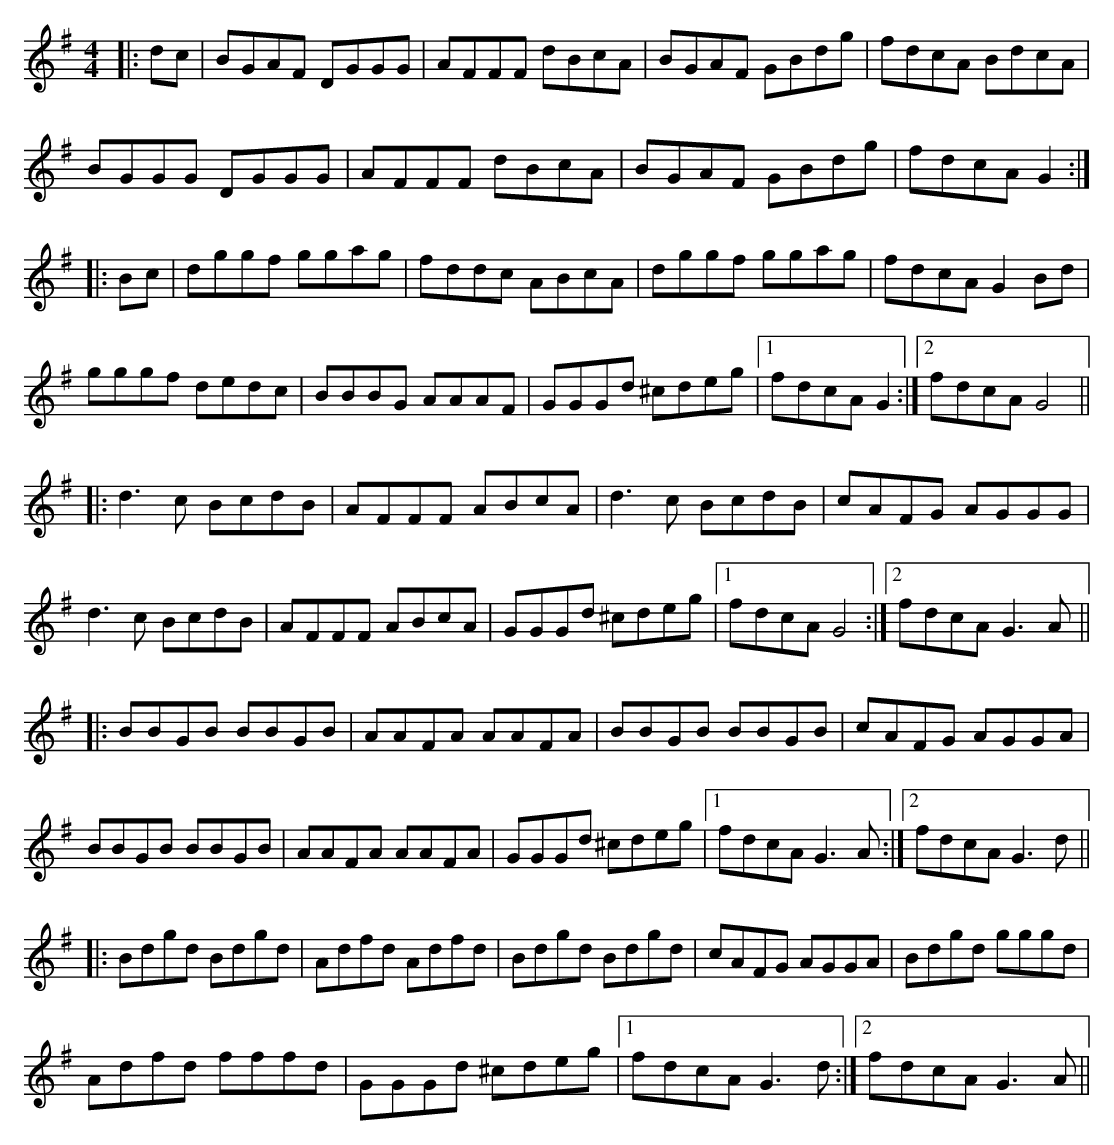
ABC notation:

X:1
M:4/4
K:G
|:dc | BGAF DGGG | AFFF dBcA | BGAF GBdg |fdcA BdcA |
BGGG DGGG | AFFF dBcA | BGAF GBdg | fdcA G2 :|
|:Bc |dggf ggag | fddc ABcA |dggf ggag | fdcA G2 Bd |
gggf dedc | BBBG AAAF | GGGd ^cdeg |1 fdcA G2 :|2 fdcA G4 ||
|: d3c BcdB | AFFF ABcA | d3c BcdB | cAFG AGGG|
d3c BcdB | AFFF ABcA | GGGd ^cdeg |1 fdcA G4 :|2 fdcA G3A ||
|: BBGB BBGB | AAFA AAFA | BBGB BBGB | cAFG AGGA |
BBGB BBGB | AAFA AAFA | GGGd ^cdeg |1 fdcA G3 A :|2 fdcA G3 d ||
|: Bdgd Bdgd | Adfd Adfd |Bdgd Bdgd | cAFG AGGA | Bdgd gggd |
Adfd fffd | GGGd ^cdeg |1 fdcA G3 d :|2 fdcA G3A ||
